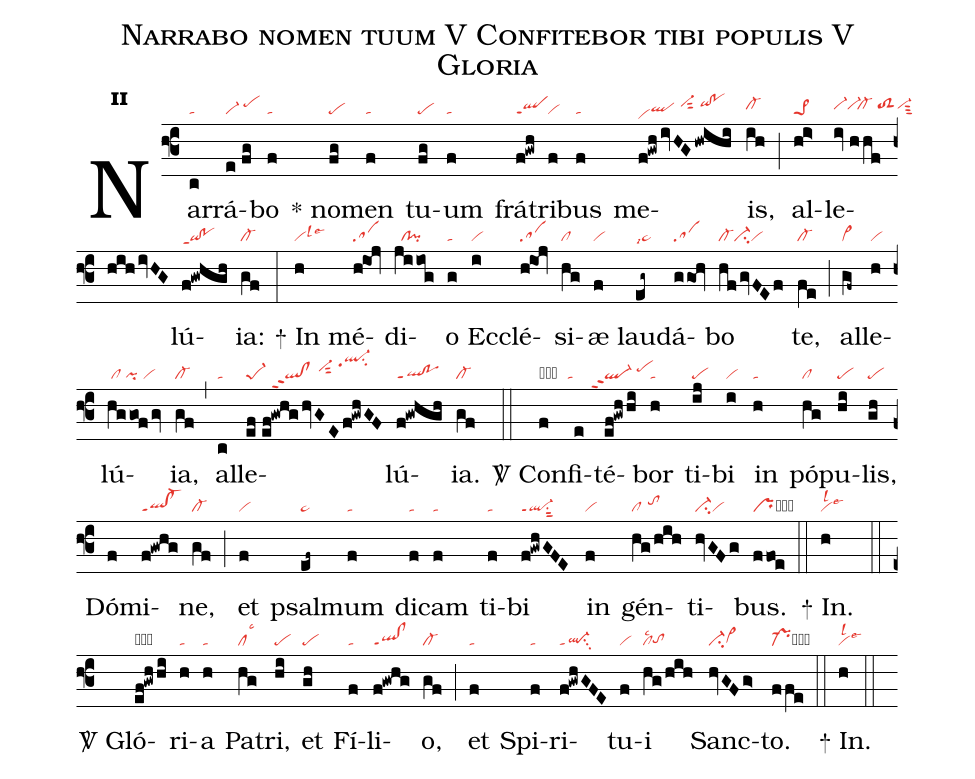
name:Narrabo nomen tuum V Confitebor tibi populis V Gloria;
office-part:re;
mode:2;
nabc-lines:1;
%%
initial-style: 1;
name:Narrabo nomen tuum;
mode: 2;
office-part: Responsorium;
annotation: Resp.;
annotation: ii;
nabc-lines:1;
%%
(f3) Nar(c|ta)rá(e//fg|vi-/pehi)bo(f|ta) <sp>*</sp> no(fg|pe)men(f|ta) tu(fg|pe)um(f|ta) frá(f!gwh|qlppt1)tri(f|vi)bus(f|ta) me(f!gwh/ivHG/hwihi|vihdqlhg/vi-hisut2/qihi!pohi)is,(ih|cl-hh) (;) al(hi>|pe>1)le(iv//hhf//hih/ivHG|vi-hhvi-hh`cl-hh/toS2hhvi-hhsut3)lú(f!gwhgh|qi!poppt1)ia:(gf|cl-) (:)

<sp>+</sp> In(h|vilsl3lse3) mé(h@ioj|sa)di(jiiog|//cl!pi)o(g|ta) Ec(i|vi)clé(h@ioj|sa)si(hg|cl)æ(f|vi) lau(eg~|pe~lsi7)dá(ggoh|sa)bo(hf/gvFEf|cl-ci-vi) te,(fe|cl-) (;) al(gf~|vi>)le(h|vi)lú(hggof/gv|/cl/pi/vi)ia,(gf|cl-) (,) al(c|ta)le(ef//ef!gwhg/hvGE/f!gwhGF|pe-1/ql!clppt2//vi-hisut2/ql-hmpp1su2)lú(f!gwhgh|ql!poppt1)ia.(gf|cl-) (::)

<sp>V/</sp> Con(f|ob`vi)fi(e|``ta)té(ef!gwh/hi|````ql-ppt2/pehi)bor(h|ta) ti(ij|pe)bi(i|vi) in(h|ta) pó(hg|cl)pu(hi|pe)lis,(gh|pe) Dó(f)mi(f!gwhg|ql!cl-ppt1)ne,(gf|cl-) (;) et(f|vi) psal(ef~|pe~)mum(f|ta) di(f|ta)cam(f|ta) ti(f|ta)bi(f!gwhGFE|ql-ppt1su1sut2) in(f|vi) gén(hg/hih|cl//tohi)ti(hvGFg|ci-vi)bus.(ffoe|prcb) (::)

<sp>+</sp> In.(h|vilsl2lse3) (::)

<sp>V/</sp> Gló(ef!gwh/hi|obqlhgppt2pehj)ri(h|ta)a(h|ta) Pa(hg|cllsc3)tri,(hi|pe) et(gh|pe) Fí(f|ta)li(f!gwhg|ql!clppt1)o,(gf|cl-) (;) et(f|ta) Spi(f|ta)ri(f!gwhGFE|ql-ppt1su3)tu(f|vi)i(hg/hih|cllsc2tohg) Sanc(hvGFg>|ci-vi>hg)to.(ffe|pr-cb) (::)

<sp>+</sp> In.(h|vilsl2lse3) (::)
